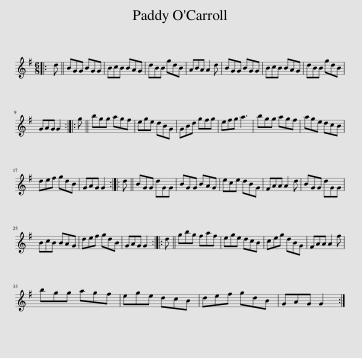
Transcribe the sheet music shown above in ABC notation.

X:1
L:1/8
M:6/8
I:linebreak $
K:G
V:1 treble
V:1
|: d || BGG BGG | BcB BAG | dBB gdB | ABA A2 d | %5
 BGG BGG | BcB BAG | dBB gdB |$ GAG G2 :: g || %10
 bgg agf | ege dBG | GBd gfg | efg a3 | bgg agf | %15
 age dcB |$ def gdB | GAG G2 :: d || BGG dGG | %20
 BGG BAG | ece dBG | FAA A2 d | BGG dGG |$ BcB BAG | %25
 def gdB | GAG G2 :: d || gbg faf | ege dcB | %30
 ceg dBG | FAA A2 f |$ bgg agf | ege dcB | def gdB | %35
 GAG G2 :| %36
